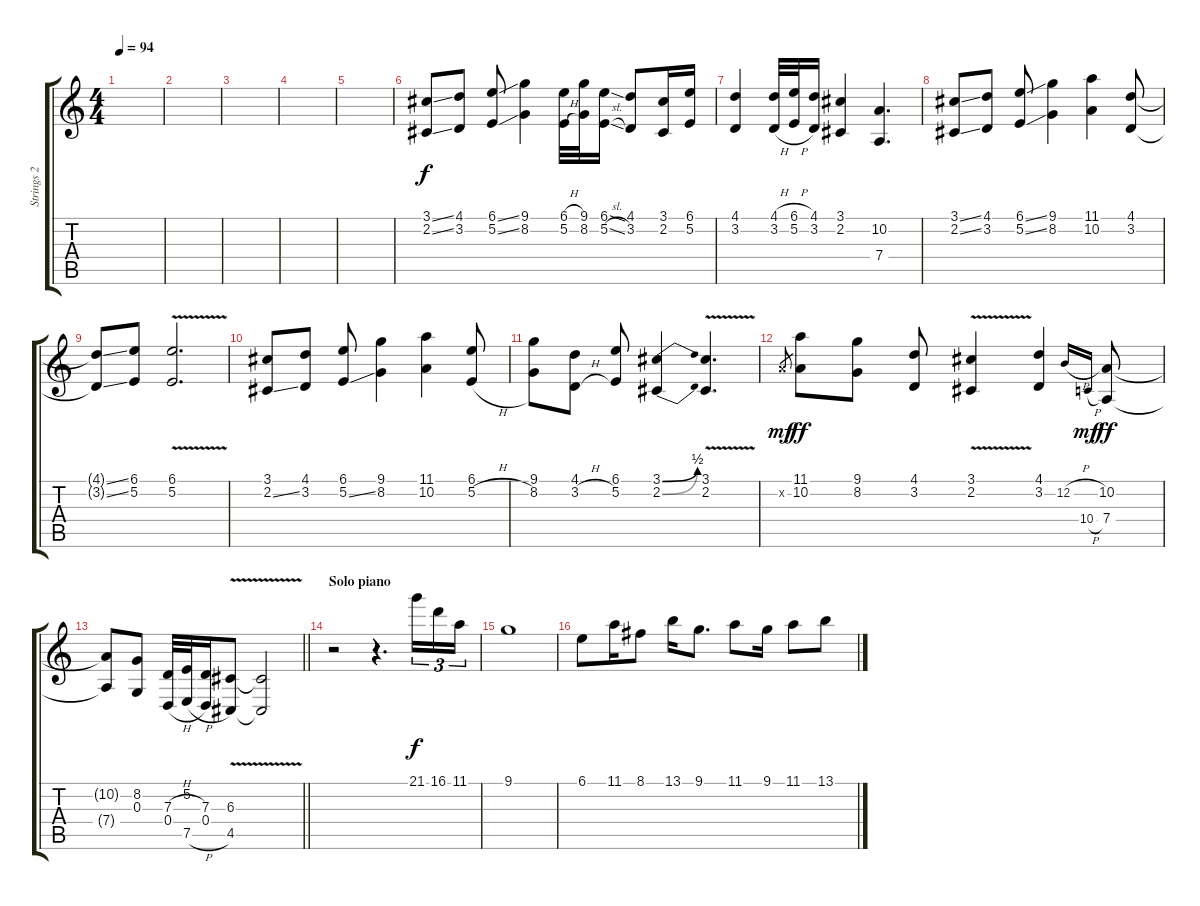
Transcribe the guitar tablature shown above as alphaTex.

\track ("Strings 2" "Strings 2") {instrument stringensemble1}
\staff {score tabs}
\tuning (Bb4 B3 G3 D3 A2 E2) {hide}
\ts (4 4)
\tempo 94
\clef g2
\ks c
|
|
|
|
|
(3.1{ss} 2.2{ss}).8{volume 10 instrument stringensemble1} (4.1 3.2).8 (6.1{ss} 5.2{ss}).8 (9.1 8.2).4 (6.1{h} 5.2{h}).32 (9.1 8.2).32 (6.1{ss} 5.2{sl}).16 (4.1 3.2).8 (3.1 2.2).16 (6.1 5.2).16 |
(4.1 3.2).4 (4.1{h} 3.2{h}).32 (6.1{h} 5.2{h}).32 (4.1 3.2).16 (3.1 2.2).4 (10.2 7.4).4{d} |
(3.1{ss} 2.2{ss}).8 (4.1 3.2).8 (6.1{ss} 5.2{ss}).8 (9.1 8.2).4 (11.1 10.2).4 (4.1 3.2).8 |
(4.1{ss t} 3.2{ss t}).8 (6.1 5.2).8 (6.1{v} 5.2{v}).2{d} |
(3.1 2.2{ss}).8 (4.1 3.2).8 (6.1 5.2{ss}).8 (9.1 8.2).4 (11.1 10.2).4 (6.1 5.2{h}).8 |
(9.1 8.2).8 (4.1 3.2{h}).8 (6.1 5.2).8 (3.1{be (bend 0 0 60 2)} 2.2{be (bend 0 0 60 2)}).4 (3.1{v} 2.2{v}).4{d} |
10.2{x}.8{gr dy mf} (11.1 10.2).8{dy ff} (9.1 8.2).8 (4.1 3.2).8 (3.1{v} 2.2{v}).4 (4.1 3.2).4 12.2{h}.16{gr onbeat} 10.4{h}.16{gr onbeat dy mf} (10.2 7.4).8{dy ff} |
\barLineRight lightlight
(10.2{t} 7.4{t}).8 (8.2 0.3).8 (7.3{h} 0.4{h}).32 (5.2 7.5{h}).32 (7.3 0.4).16 (6.3{v} 4.5{v}).8 (6.3{t} 4.5{t}).2 |
\section ("" "Solo piano")
r.2 r.4{d} 21.1.16{tu (3 2) dy f volume 13 instrument acousticgrandpiano} 16.1.16{tu (3 2)} 11.1.16{tu (3 2)} |
9.1.1 |
6.1.8 11.1.16 8.1.8 13.1.16 9.1.8{d} 11.1.8 9.1.16 11.1.8 13.1.8
